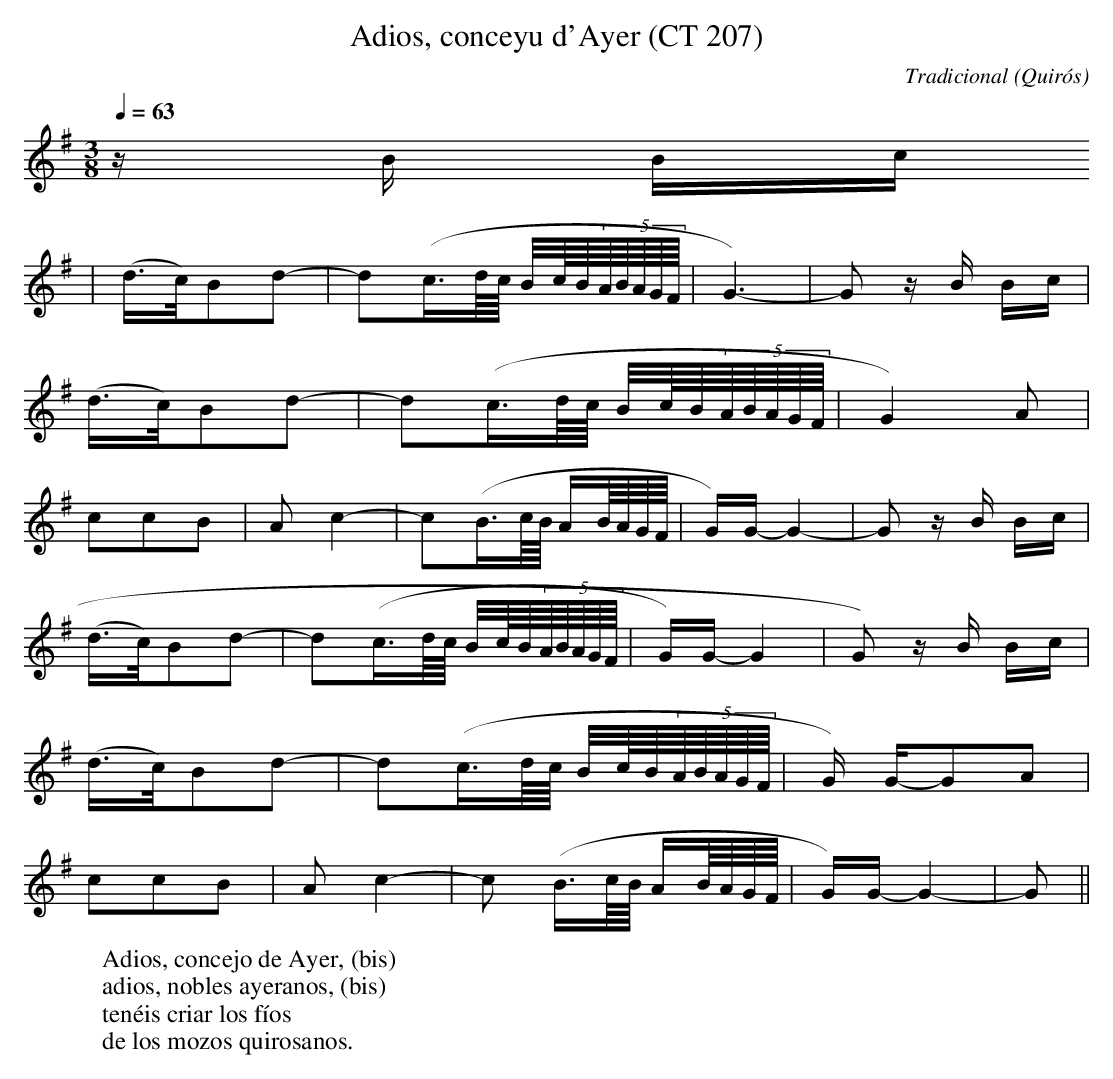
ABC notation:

X:1
T:Adios, conceyu d'Ayer (CT 207)
C:Tradicional
O:Quirós
M:3/8
L:1/8
Q:1/4=63
W:Adios, concejo de Ayer, (bis)
W:adios, nobles ayeranos, (bis)
W:tenéis criar los fíos
W:de los mozos quirosanos.
K:G
z/B/ B/c/
|(d/>c/)Bd-|d(c3/4d/8c/8 B/4c/8B/8(5A/8B/8A/8G/8F/8|G3-)|G z/B/ B/c/|
 (d/>c/)Bd-|d(c3/4d/8c/8 B/4c/8B/8(5A/8B/8A/8G/8F/8|G2) A|
ccB|A c2-|c(B3/4c/8B/8 A/B/8A/8G/8F/8|G/)G/-G2-|G z/B/ B/c/|
(d/>c/)Bd-|d(c3/4d/8c/8 B/4c/8B/8(5A/8B/8A/8G/8F/8|G/)G/-G2|G) z/B/ B/c/|
(d/>c/)Bd-|d(c3/4d/8c/8 B/4c/8B/8(5A/8B/8A/8G/8F/8|G/) G/-GA|
ccB|A c2-|c (B3/4c/8B/8 A/B/8A/8G/8F/8|G/)G/-G2-|G||
